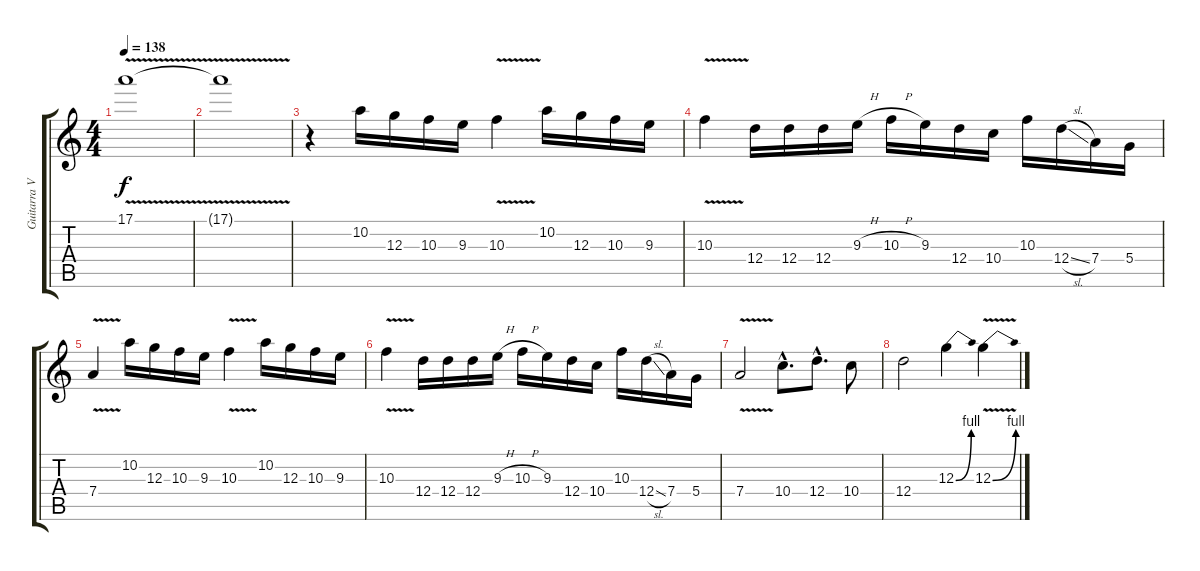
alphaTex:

\track ("Guitarra VIII (Dist. Solo)" "Guitarra V") {instrument distortionguitar}
\staff {score tabs}
\tuning (E4 B3 G3 D3 A2 E2) {hide}
\ts (4 4)
\tempo 138
\clef g2
\ks c
17.1{v}.1{dy f} |
17.1{t}.1 |
r.4{volume 12} 10.2.16 12.3.16 10.3.16 9.3.16 10.3{v}.4 10.2.16 12.3.16 10.3.16 9.3.16 |
10.3{v}.4 12.4.16 12.4.16 12.4.16 9.3{h}.16 10.3{h}.16 9.3.16 12.4.16 10.4.16 10.3.16 12.4{sl}.16 7.4.16 5.4.16 |
7.4{v}.4 10.2.16 12.3.16 10.3.16 9.3.16 10.3{v}.4 10.2.16 12.3.16 10.3.16 9.3.16 |
10.3{v}.4 12.4.16 12.4.16 12.4.16 9.3{h}.16 10.3{h}.16 9.3.16 12.4.16 10.4.16 10.3.16 12.4{sl}.16 7.4.16 5.4.16 |
7.4{v}.2 10.4{hac}.8{d} 12.4{hac}.8{d} 10.4.8 |
12.4.2 12.3{be (bend 0 0 60 4)}.4 12.3{be (bend 0 0 60 4) v}.4
